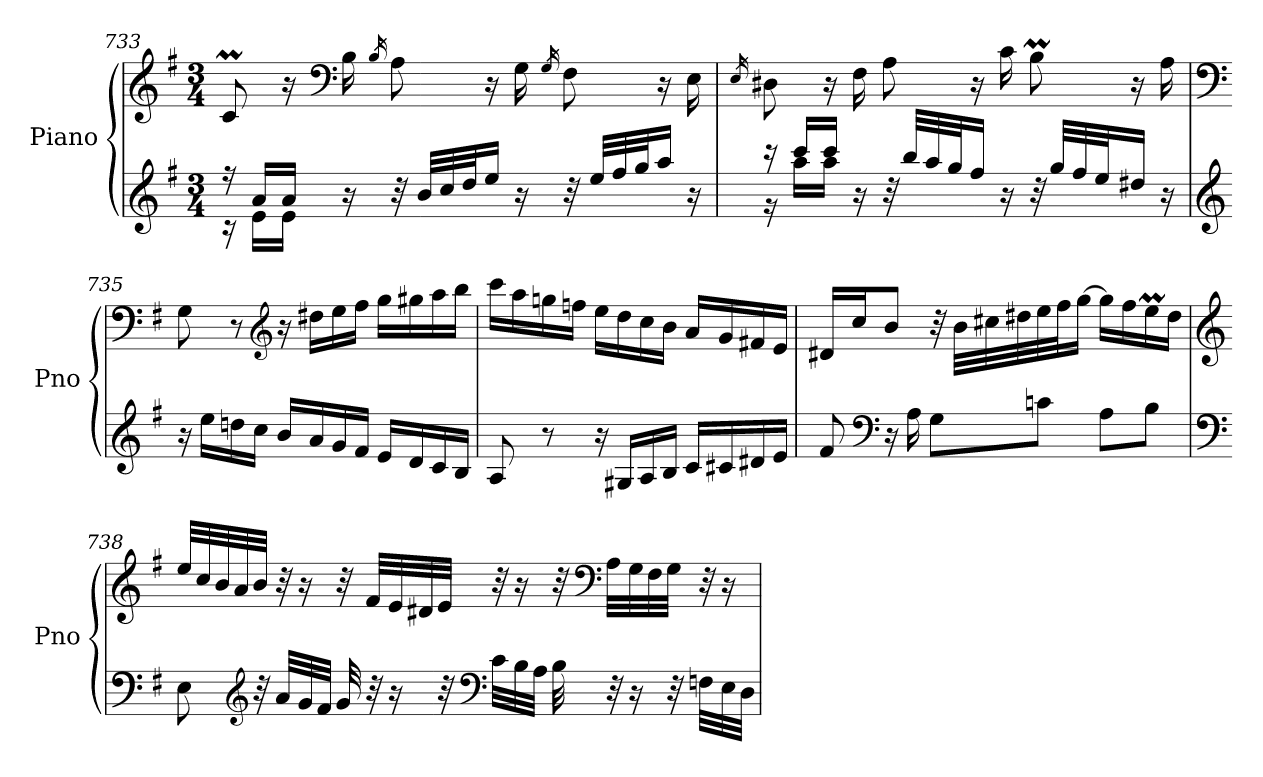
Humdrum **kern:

**kern	**kern
*part1	*part1
*staff2	*staff1
*I"Piano	*
*I'Pno	*
!!LO:LB:g=z
*clefG2	*clefG2
*k[f#]	*k[f#]
*M3/4	*M3/4
=733	=733
*^	*
16r	16r	8cM/
16a/LL	16e\LL	.
16a/JJ	16e\JJ	16r
*	*	*clefF4
16r	2ryy	16B\
.	.	16qB/
32r	.	8A\
32b/LLL	.	.
32cc/	.	.
32dd/J	.	.
16ee/JJ	.	16r
16r	.	16G\
.	.	16qG/
32r	.	8F#\
32ee/LLL	.	.
32ff#/	.	.
32gg/J	.	.
16aa/JJ	.	16r
16r	16ryy	16E\
=734	=734	=734
.	.	16qE/
16r	16r	8D#X\
16ccc/LL	16aa\LL	.
16ccc/JJ	16aa\JJ	16r
16r	2ryy	16F#\
32r	.	8A\
32bb/LLL	.	.
32aa/	.	.
32gg/J	.	.
16ff#/JJ	.	16r
16r	.	16c\
32r	.	8Bm\
32gg/LLL	.	.
32ff#/	.	.
32ee/J	.	.
16dd#X/JJ	.	16r
16r	16ryy	16A\
*v	*v	*
!!LO:LB:g=z
=735	=735
*clefG2	*clefF4
16r	8G\
16ee\LL	.
16ddn\	8r
16cc\JJ	.
*	*clefG2
16b/LL	16r
16a/	16dd#X\LL
16g/	16ee\
16f#/JJ	16ff#\JJ
16e/LL	16gg\LL
16d/	16gg#X\
16c/	16aa\
16B/JJ	16bb\JJ
=736	=736
8A/	16ccc\LL
.	16aa\
8r	16ggn\
.	16ffn\JJ
16r	16ee\LL
16G#X/LL	16dd\
16A/	16cc\
16B/JJ	16b\JJ
16c/LL	16a/LL
16c#X/	16g/
16d#X/	16f#X/
16e/JJ	16e/JJ
=737	=737
8f#/	16d#X/LL
.	16cc/J
*clefF4	*
16r	8b/J
16A\	.
8G\L	32r
.	32b\LLL
.	32cc#X\
.	32dd#X\
8cn\J	32ee\
.	32ff#\J
.	[16gg\JJ
8A\L	16gg\LL]
.	16ff#\
8B\J	16eeM\
.	16dd#\JJ
!!LO:LB:g=z
=738	=738
*clefF4	*clefG2
8E\	32ee/LLL
.	32cc/
.	32b/
.	32a/
*clefG2	*
32r	32b/JJJ
32a/LLL	32r
32g/	16r
32f#/JJJ	.
32g/	32r
32r	32f#/LLL
16r	32e/
.	32d#X/
32r	32e/JJJ
*clefF4	*
32c\LLL	32r
32B\	16r
32A\JJJ	.
32B\	32r
*	*clefF4
32r	32A\LLL
16r	32G\
.	32F#\
32r	32G\JJJ
32Fn\LLL	32r
32E\	16r
32D\JJJ	.
=	=
*-	*-
